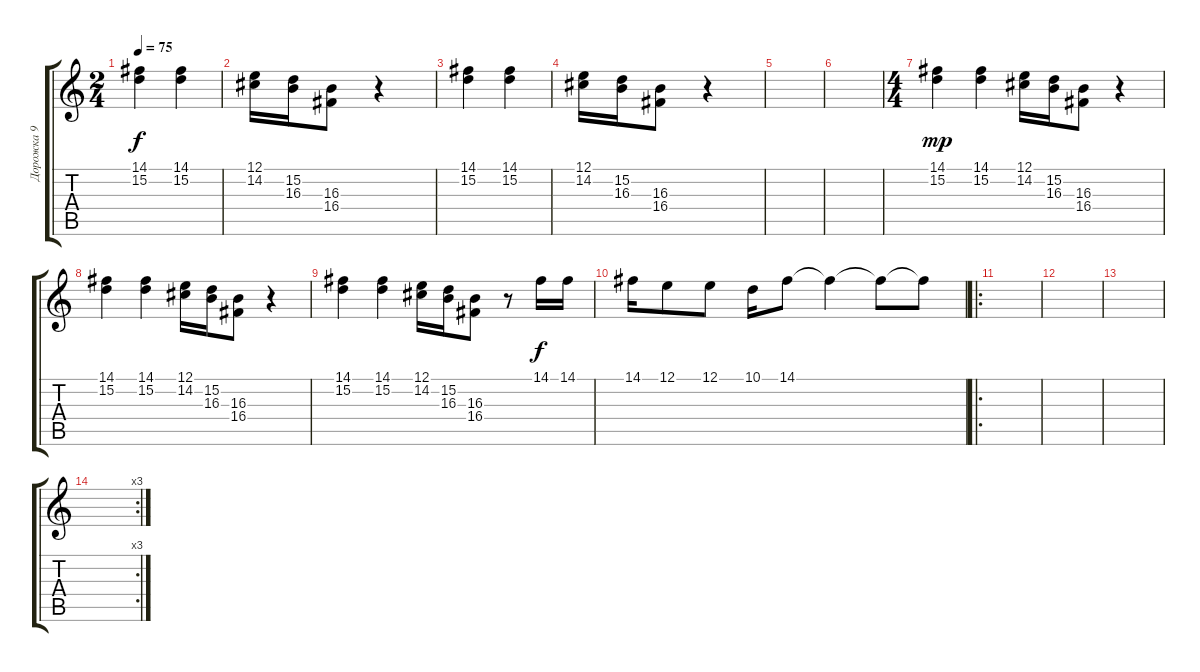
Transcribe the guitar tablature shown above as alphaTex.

\track ("Дорожка 9" "Дорожка 9") {instrument fx5brightness}
\staff {score tabs}
\tuning (E4 B3 G3 D3 A2 E2) {hide}
\ts (2 4)
\tempo 75
\clef g2
\ks c
(14.1 15.2).4{dy f} (14.1 15.2).4 |
(12.1 14.2).16 (15.2 16.3).16 (16.3 16.4).8 r.4 |
(14.1 15.2).4 (14.1 15.2).4 |
(12.1 14.2).16 (15.2 16.3).16 (16.3 16.4).8 r.4 |
|
|
\ts (4 4)
(14.1 15.2).4{dy mp} (14.1 15.2).4 (12.1 14.2).16 (15.2 16.3).16 (16.3 16.4).8 r.4 |
(14.1 15.2).4 (14.1 15.2).4 (12.1 14.2).16 (15.2 16.3).16 (16.3 16.4).8 r.4 |
(14.1 15.2).4 (14.1 15.2).4 (12.1 14.2).16 (15.2 16.3).16 (16.3 16.4).8 r.8 14.1.16{dy f} 14.1.16 |
14.1.16 12.1.8 12.1.8 10.1.16 14.1.8 14.1{t}.4 14.1{t}.8 14.1{t}.8 |
\ro
|
|
|
\rc 3
